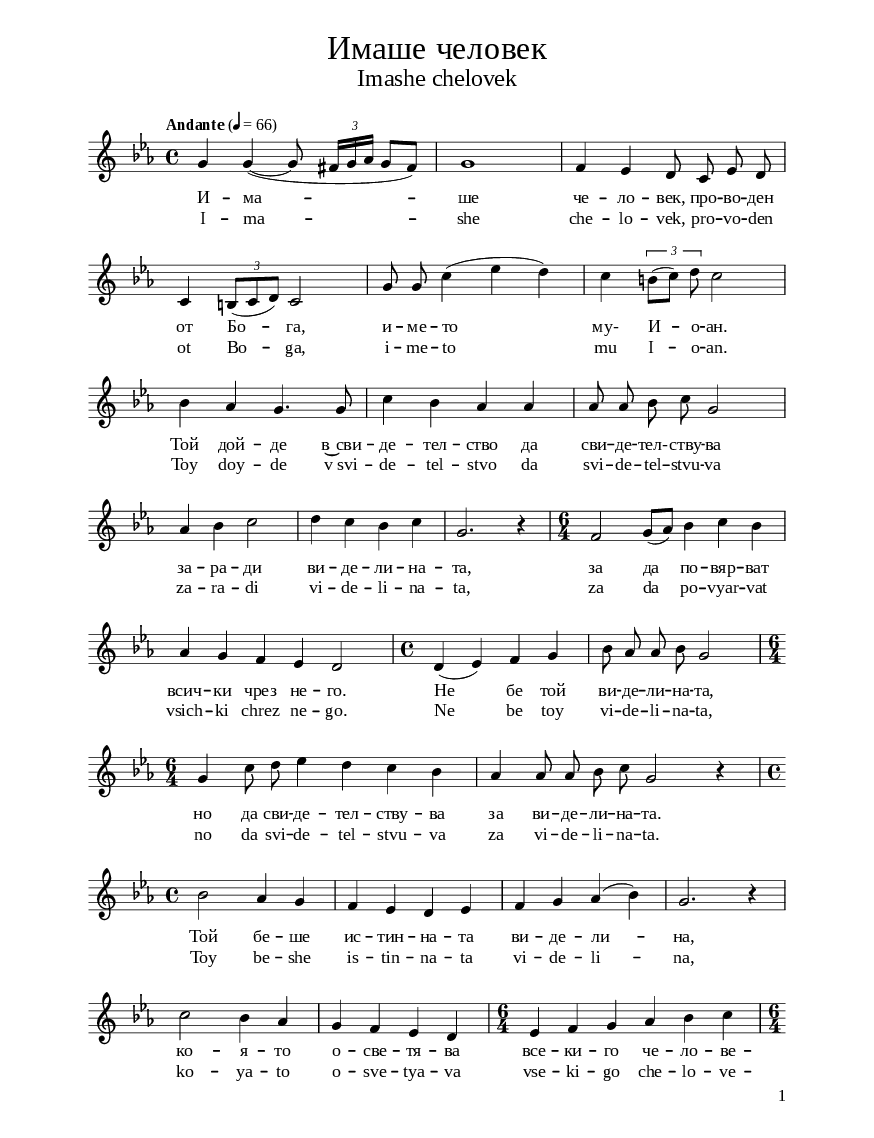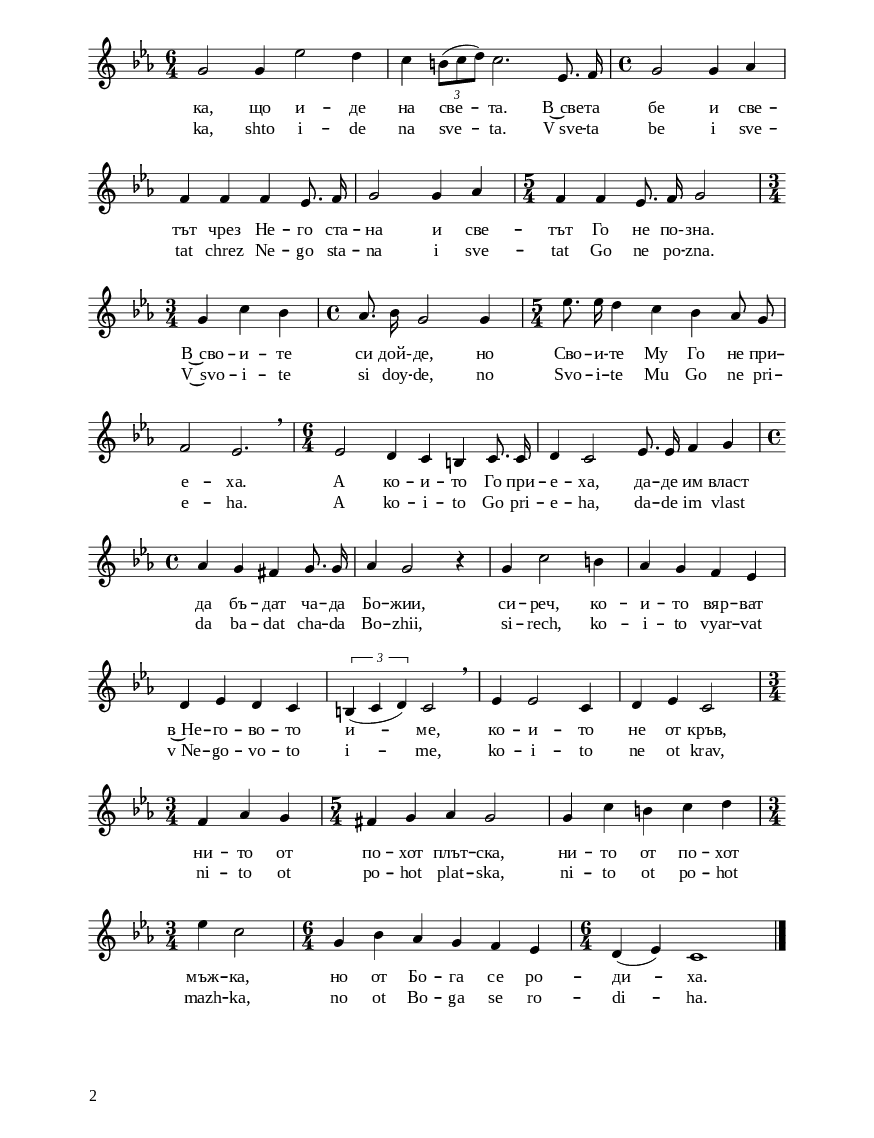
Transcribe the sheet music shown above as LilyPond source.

\version "2.24.0"

% include paper part and global functions
\include "include/globals.ily"

\bookpart {
  \include "include/bookpart-paper.ily"
  \score {
    \include "include/score-layout.ily"

   \new Voice \absolute {
      \clef treble
      \key c \minor
      \time 4/4
      \tempoFunc "Andante" 4 "66"

\autoBeamOff
      g'4  g' ( ~ g'8 \times 2/3  { fis'16 [g'16 as'] } g'8 [ fis'] ) | g'1 | f'4 es' d'8 c' es' d' \break |

      c'4  \times 2/3  { b8 ( [c' d'8] )  } c'2 | g'8 g' c''4 ( es'' d'' ) | \tupletUp c''4 \tuplet 3/2 { b'8 ([ c''] ) d''8 } c''2 \break \tupletNeutral |

      bes'4 as' g'4. g'8 | c''4 bes' as' as' | as'8 as' bes' c'' g'2 \break |

      as'4 bes' c''2 |  d''4 c'' bes' c'' | g'2. r4 |  \time 6/4  f'2 g'8 [( as' )] bes'4 c'' bes' \break |

      as'4 g' f' es' d'2 | \time 4/4  d'4 ( es' ) f' g' | bes'8 as' as' bes' g'2 \break |

      \time 6/4  g'4 c''8 d'' es''4 d'' c'' bes' | as'4 as'8 as' bes' c'' g'2 r4 \break |

      \time 4/4  bes'2 as'4 g' | f'4 es' d' es' | f'4 g' as' ( bes' ) | g'2. r4 \break |

      c''2 bes'4 as' | g'4 f' es' d' | \time 6/4  es'4 f' g' as' bes' c'' | \break

      \time 6/4  g'2 g'4 es''2 d''4 | c''4  \times 2/3  { b'8 ( [c'' d''8] ) } c''2.  es'8. f'16 \noBeam | \time 4/4  g'2 g'4 as' \break |

      f'4 f' f' es'8. f'16 | g'2 g'4 as' | \time 5/4  f'4 f' es'8. f'16 g'2 \break |

      \time 3/4  g'4 c'' bes' | \time 4/4  as'8. bes'16 g'2 g'4 | \time 5/4  es''8. es''16 d''4 c'' bes' as'8 g' \break |

      f'2 es'2. \breathe | \time 6/4  es'2 d'4 c' b c'8. c'16 | d'4 c'2 es'8. es'16 f'4 g' \break |

      \time 4/4  as'4 g' fis' g'8. g'16 \noBeam | as'4 g'2 r4 | g'4 c''2 b'4 | as'4 g' f' es' \break |

      d'4 es' d' c' | \times 2/3  { b4 ( c'4 d' )} c'2 \breathe | es'4 es'2 c'4 | d'4 es' c'2 \break |

      \time 3/4  f'4 as' g' | \time 5/4  fis'4 g' as' g'2 | g'4 c'' b' c'' d'' \break |

      \time 3/4  es''4 c''2 | \time 6/4  g'4 bes' as' g' f' es' | \time 6/4  d'4 ( es' ) c'1 | \bar "|."
    }

    \addlyrics {
      И -- ма --
      ше че -- ло -- век, про -- во -- ден от Бо --
      га, и -- ме -- то му- И -- о -- ан. Той дой --
      де в~сви -- де -- тел -- ство да сви -- де -- "тел-"
      -- ству -- ва за -- ра -- ди ви -- де -- ли -- на
      -- та, за да по -- вяр -- ват всич -- ки чрез не
      -- го. Не бе той ви -- де -- ли -- на -- та, но
      да сви -- де -- тел -- ству -- ва за ви -- де --
      ли -- на -- та. Той бе -- ше ис -- тин -- на --
      та ви -- де -- ли -- на, ко -- я -- то о -- све
      -- тя -- ва все -- ки -- го че -- ло -- ве -- ка,
      що и -- де на све -- та. В~све -- та бе и све
      -- тът чрез Не -- го ста -- на и све -- тът Го
      не "по-" -- зна. В~сво -- и -- те си "дой-" -- де, но
      Сво -- и -- те Му Го не при -- е -- ха. А ко
      -- и -- то Го при -- е -- ха, да -- де им власт
      да бъ -- дат ча -- да Бо -- жии, си -- реч, ко
      -- и -- то вяр -- ват в~Не -- го -- во -- то и --
      ме, ко -- и -- то не от кръв, ни -- то от по
      -- хот плът -- ска, ни -- то от по -- хот мъж --
      ка, но от Бо -- га се ро -- ди -- ха.}
      \addlyrics {
        I -- ma --
        she che -- lo -- vek, pro -- vo -- den ot Bo --
        ga, i -- me -- to mu I -- o -- an. Toy doy --
        de v_svi -- de -- tel -- stvo da svi -- de -- tel
        -- stvu -- va za -- ra -- di vi -- de -- li -- na
        -- ta, za da po -- vyar -- vat vsich -- ki chrez ne
        -- go. Ne be toy vi -- de -- li -- na -- ta, no
        da svi -- de -- tel -- stvu -- va za vi -- de --
        li -- na -- ta. Toy be -- she is -- tin -- na --
        ta vi -- de -- li -- na, ko -- ya -- to o -- sve
        -- tya -- va vse -- ki -- go che -- lo -- ve -- ka,
        shto i -- de na sve -- ta. V_sve -- ta be i sve
        -- tat chrez Ne -- go sta -- na i sve -- tat Go
        ne po -- zna. V~svo -- i -- te si doy -- de, no
        Svo -- i -- te Mu Go ne pri -- e -- ha. A ko
        -- i -- to Go pri -- e -- ha, da -- de im vlast
        da ba -- dat cha -- da Bo -- zhii, si -- rech, ko
        -- i -- to vyar -- vat v_Ne -- go -- vo -- to i --
        me, ko -- i -- to ne ot krav, ni -- to ot po
        -- hot plat -- ska, ni -- to ot po -- hot mazh --
        ka, no ot Bo -- ga se ro -- di -- ha.}
  
      \header {
        title = \titleFunc "Имаше человек" "Imashe chelovek"
      }

      \midi{}

    } % score
    

\pageBreak
    % include foreign translation(s) of the song
    \version "2.20.0"

\markup \fill-line { \fontsize #6 "Da war ein Mensch" }
\markup \null
\markup \null
\markup \fontsize #+2.5 {
    \hspace #12
    \override #'(baseline-skip . 2)
    
        \column {

     \line { " " } 
     
    \line { " " Da war ein Mensch, von Gott gesandt,  }

\line { " " sein Name: Johannes. }

\line { " " Dieser kam zum Zeugnis,  }

\line { " " dass er zeugte von dem Licht, }

\line { " " damit alle durch ihn glaubten. }

\line { " " Er war nicht das Licht,  }

\line { " " sondern er kam, dass er zeugte von dem Licht. }

\line { " " Er war das wahrhaftige Licht,  }

\line { " " das jeden Menschen erleuchtet, }

\line { " " der in die Welt kommt. }

\line { " " Er war in der Welt }

\line { " " und die Welt wurde durch ihn }

\line { " " und die Welt kannte ihn nicht. }

\line { " " Er kam in das Seine }

\line { " " und die Seinen nahmen ihn nicht an; }

\line { " " so viele ihn aber aufnahmen, denen gab er Macht, }

\line { " " Kinder Gottes zu werden, }

\line { " " denen, die an seinen Namen glauben; }

\line { " " die nicht aus Geblüt,  }

\line { " " auch nicht aus dem Willen des Fleisches,  }

\line { " " auch nicht aus dem Willen des Mannes,  }

\line { " " sondern aus Gott geboren sind.  }
     
    }
}
%}
   
 
 


 
    
   
    
 
%--------------------------------------------------------------------- 


  } % bookpart
